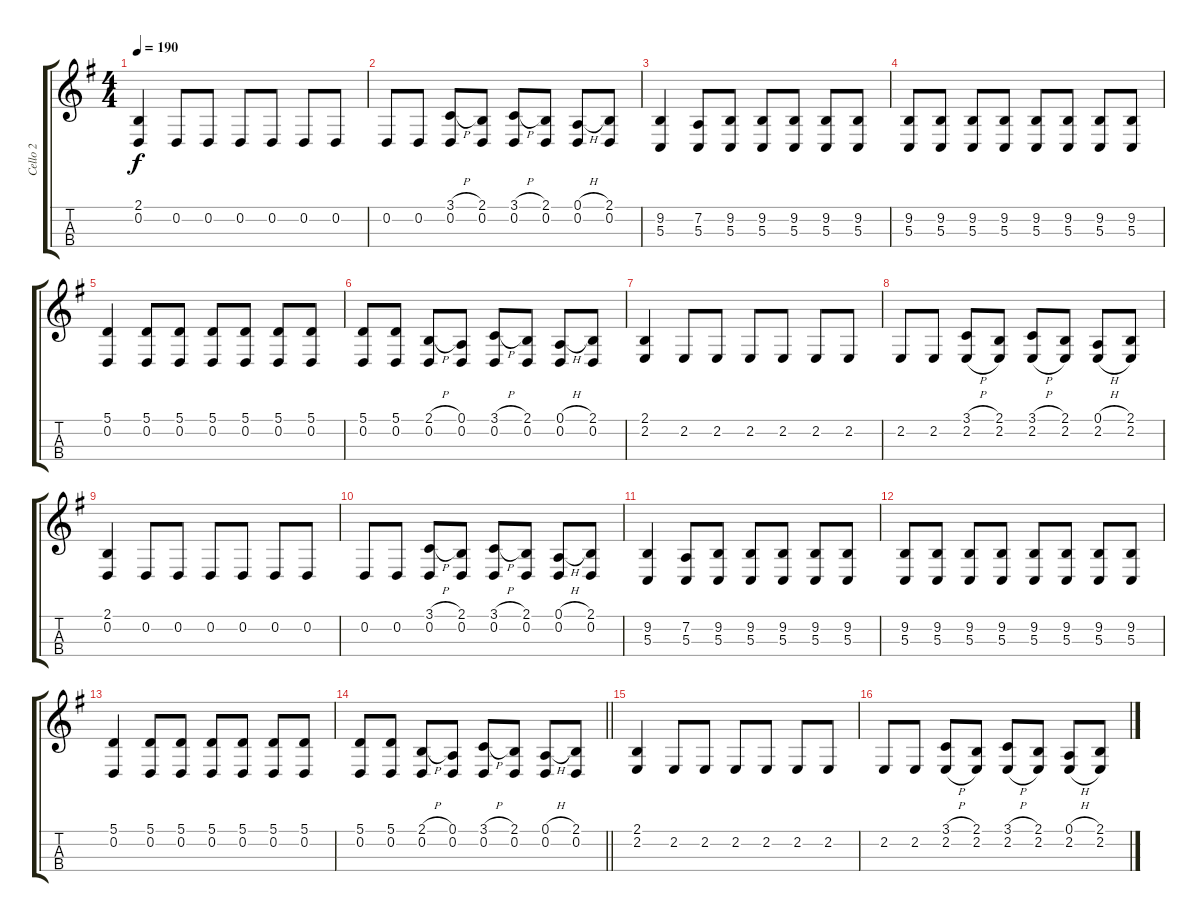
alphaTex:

\track ("Cello 2" "Cello 2") {instrument cello}
\staff {score tabs}
\tuning (A3 D3 G2 C2) {hide}
\ts (4 4)
\tempo 190
\clef g2
\ks g
(2.1 0.2).4{dy f} 0.2.8 0.2.8 0.2.8 0.2.8 0.2.8 0.2.8 |
0.2.8 0.2.8 (3.1{h} 0.2).8 (2.1 0.2).8 (3.1{h} 0.2).8 (2.1 0.2).8 (0.1{h} 0.2).8 (2.1 0.2).8 |
(9.2 5.3).4 (7.2 5.3).8 (9.2 5.3).8 (9.2 5.3).8 (9.2 5.3).8 (9.2 5.3).8 (9.2 5.3).8 |
(9.2 5.3).8 (9.2 5.3).8 (9.2 5.3).8 (9.2 5.3).8 (9.2 5.3).8 (9.2 5.3).8 (9.2 5.3).8 (9.2 5.3).8 |
(5.1 0.2).4 (5.1 0.2).8 (5.1 0.2).8 (5.1 0.2).8 (5.1 0.2).8 (5.1 0.2).8 (5.1 0.2).8 |
(5.1 0.2).8 (5.1 0.2).8 (2.1{h} 0.2).8 (0.1 0.2).8 (3.1{h} 0.2).8 (2.1 0.2).8 (0.1{h} 0.2).8 (2.1 0.2).8 |
(2.1 2.2).4 2.2.8 2.2.8 2.2.8 2.2.8 2.2.8 2.2.8 |
2.2.8 2.2.8 (3.1{h} 2.2{h}).8 (2.1 2.2).8 (3.1{h} 2.2{h}).8 (2.1 2.2).8 (0.1{h} 2.2{h}).8 (2.1 2.2).8 |
(2.1 0.2).4 0.2.8 0.2.8 0.2.8 0.2.8 0.2.8 0.2.8 |
0.2.8 0.2.8 (3.1{h} 0.2).8 (2.1 0.2).8 (3.1{h} 0.2).8 (2.1 0.2).8 (0.1{h} 0.2).8 (2.1 0.2).8 |
(9.2 5.3).4 (7.2 5.3).8 (9.2 5.3).8 (9.2 5.3).8 (9.2 5.3).8 (9.2 5.3).8 (9.2 5.3).8 |
(9.2 5.3).8 (9.2 5.3).8 (9.2 5.3).8 (9.2 5.3).8 (9.2 5.3).8 (9.2 5.3).8 (9.2 5.3).8 (9.2 5.3).8 |
(5.1 0.2).4 (5.1 0.2).8 (5.1 0.2).8 (5.1 0.2).8 (5.1 0.2).8 (5.1 0.2).8 (5.1 0.2).8 |
\barLineRight lightlight
(5.1 0.2).8 (5.1 0.2).8 (2.1{h} 0.2).8 (0.1 0.2).8 (3.1{h} 0.2).8 (2.1 0.2).8 (0.1{h} 0.2).8 (2.1 0.2).8 |
\section ("" "")
(2.1 2.2).4 2.2.8 2.2.8 2.2.8 2.2.8 2.2.8 2.2.8 |
2.2.8 2.2.8 (3.1{h} 2.2{h}).8 (2.1 2.2).8 (3.1{h} 2.2{h}).8 (2.1 2.2).8 (0.1{h} 2.2{h}).8 (2.1 2.2).8
